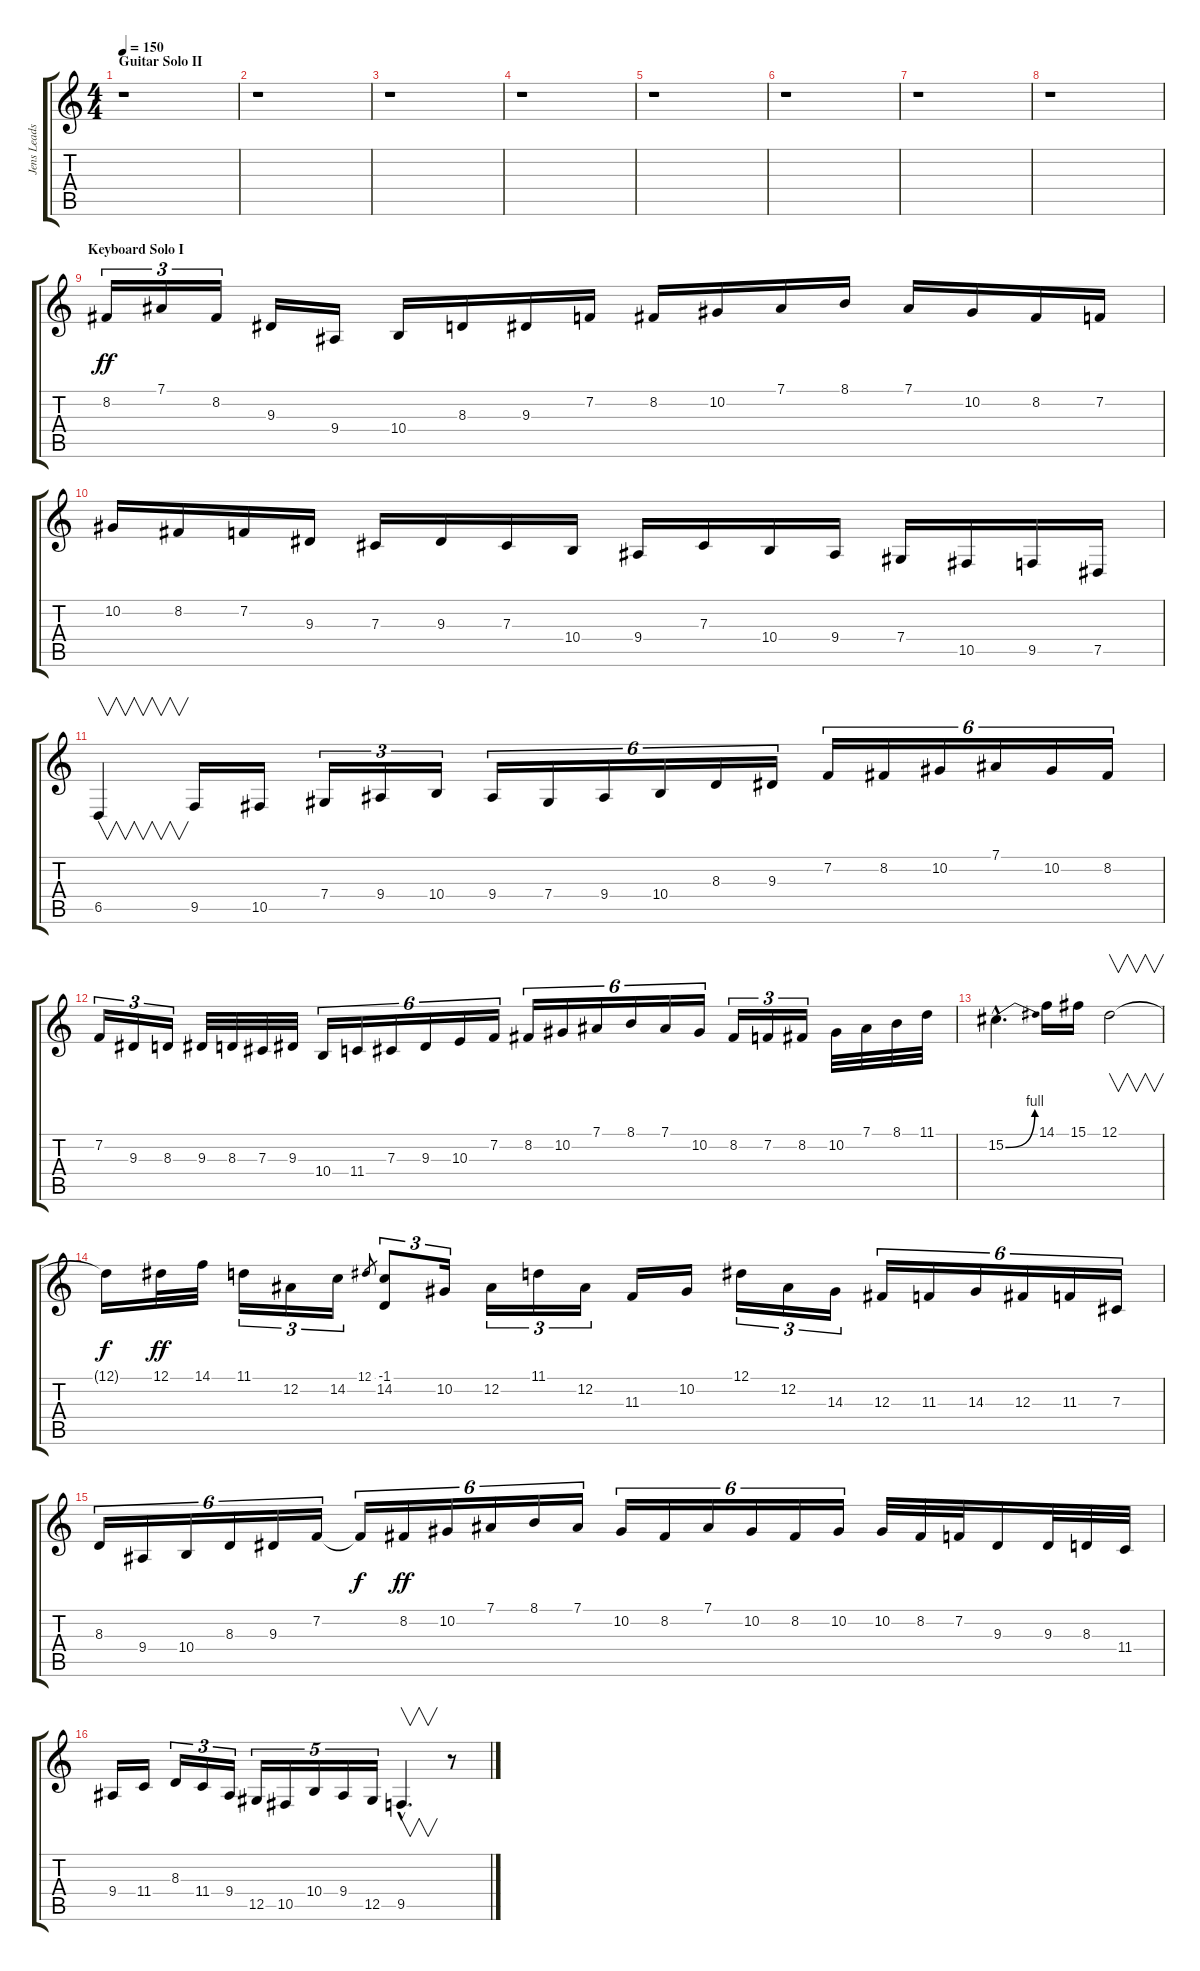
\track ("Jens Leads" "Jens Leads") {instrument harpsichord}
\staff {score tabs}
\tuning (Eb4 Bb3 Gb3 Db3 Ab2 Eb2) {hide}
\ts (4 4)
\section ("" "Guitar Solo II")
\tempo 150
\clef g2
\ks c
r.1{dy ff} |
r.1 |
r.1 |
r.1 |
r.1 |
r.1 |
r.1 |
r.1 |
\section ("" "Keyboard Solo I")
8.2.16{tu (3 2) instrument lead2sawtooth} 7.1.16{tu (3 2)} 8.2.16{tu (3 2)} 9.3.16 9.4.16 10.4.16 8.3.16 9.3.16 7.2.16 8.2.16{instrument lead2sawtooth} 10.2.16 7.1.16 8.1.16 7.1.16 10.2.16 8.2.16 7.2.16 |
10.2.16{instrument lead2sawtooth} 8.2.16 7.2.16 9.3.16 7.3.16 9.3.16 7.3.16 10.4.16 9.4.16{instrument lead2sawtooth} 7.3.16 10.4.16 9.4.16 7.4.16 10.5.16 9.5.16 7.5.16 |
6.5.4{v instrument lead2sawtooth} 9.5.16 10.5.16 7.4.16{tu (3 2)} 9.4.16{tu (3 2)} 10.4.16{tu (3 2)} 9.4.16{tu (6 4) instrument lead2sawtooth} 7.4.16{tu (6 4)} 9.4.16{tu (6 4)} 10.4.16{tu (6 4)} 8.3.16{tu (6 4)} 9.3.16{tu (6 4)} 7.2.16{tu (6 4)} 8.2.16{tu (6 4)} 10.2.16{tu (6 4)} 7.1.16{tu (6 4)} 10.2.16{tu (6 4)} 8.2.16{tu (6 4)} |
7.2.16{tu (3 2) instrument lead2sawtooth} 9.3.16{tu (3 2)} 8.3.16{tu (3 2)} 9.3.32 8.3.32 7.3.32 9.3.32 10.4.16{tu (6 4)} 11.4.16{tu (6 4)} 7.3.16{tu (6 4)} 9.3.16{tu (6 4)} 10.3.16{tu (6 4)} 7.2.16{tu (6 4)} 8.2.16{tu (6 4) instrument lead2sawtooth} 10.2.16{tu (6 4)} 7.1.16{tu (6 4)} 8.1.16{tu (6 4)} 7.1.16{tu (6 4)} 10.2.16{tu (6 4)} 8.2.16{tu (3 2)} 7.2.16{tu (3 2)} 8.2.16{tu (3 2)} 10.2.32 7.1.32 8.1.32 11.1.32 |
15.2{be (bend 0 0 60 4) hac}.4{d instrument lead2sawtooth} 14.1.16 15.1.16 12.1.2{v instrument lead2sawtooth} |
12.1{t}.16{dy f instrument lead2sawtooth} 12.1.32{dy ff} 14.1.32 11.1.16{tu (3 2)} 12.2.16{tu (3 2)} 14.2.16{tu (3 2)} 12.1.8{gr} (-1.1 14.2).8{tu (3 2)} 10.2.16{tu (3 2)} 12.2.16{tu (3 2)} 11.1.16{tu (3 2)} 12.2.16{tu (3 2)} 11.3.16{instrument lead2sawtooth} 10.2.16 12.1.16{tu (3 2)} 12.2.16{tu (3 2)} 14.3.16{tu (3 2)} 12.3.16{tu (6 4)} 11.3.16{tu (6 4)} 14.3.16{tu (6 4)} 12.3.16{tu (6 4)} 11.3.16{tu (6 4)} 7.3.16{tu (6 4)} |
8.3.16{tu (6 4) instrument lead2sawtooth} 9.4.16{tu (6 4)} 10.4.16{tu (6 4)} 8.3.16{tu (6 4)} 9.3.16{tu (6 4)} 7.2.16{tu (6 4)} 7.2{t}.16{tu (6 4) dy f} 8.2.16{tu (6 4) dy ff} 10.2.16{tu (6 4)} 7.1.16{tu (6 4)} 8.1.16{tu (6 4)} 7.1.16{tu (6 4)} 10.2.16{tu (6 4) instrument lead2sawtooth} 8.2.16{tu (6 4)} 7.1.16{tu (6 4)} 10.2.16{tu (6 4)} 8.2.16{tu (6 4)} 10.2.16{tu (6 4)} 10.2.32 8.2.32 7.2.32 9.3.16 9.3.32 8.3.32 11.4.32 |
9.4.16{instrument lead2sawtooth} 11.4.16 8.3.16{tu (3 2)} 11.4.16{tu (3 2)} 9.4.16{tu (3 2)} 12.5.16{tu (5 4)} 10.5.16{tu (5 4)} 10.4.16{tu (5 4)} 9.4.16{tu (5 4)} 12.5.16{tu (5 4)} 9.5{hac}.4{v d instrument lead2sawtooth} r.8
